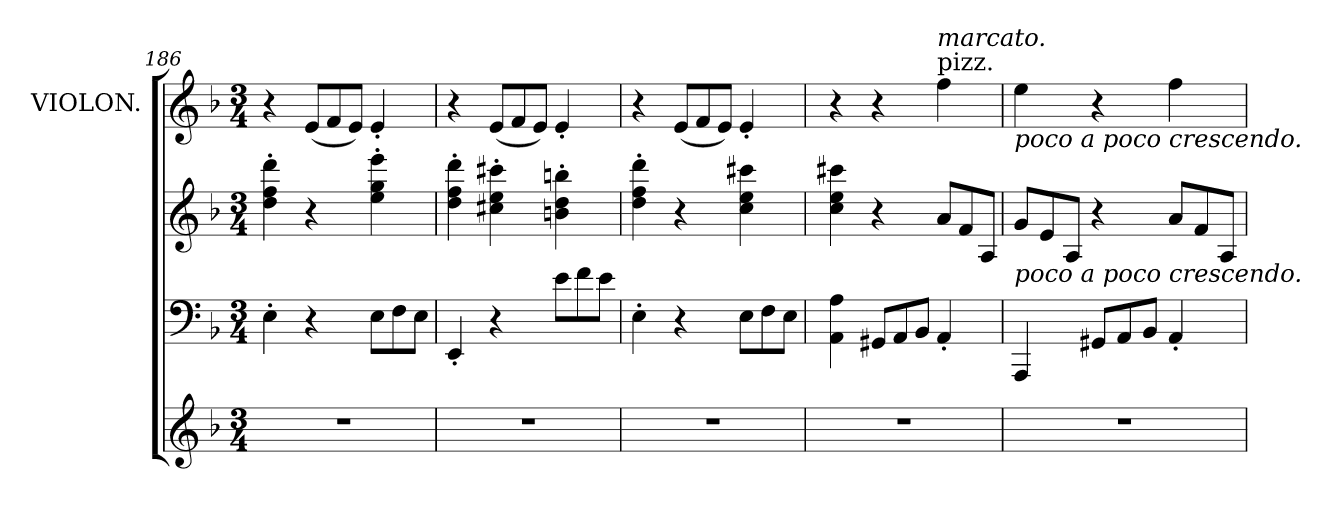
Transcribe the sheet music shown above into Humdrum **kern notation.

**kern	**kern	**kern	**kern
*part3	*part2	*part2	*part1
*staff4	*staff3	*staff2	*staff1
*	*	*	*I"VIOLON.
*clefG2	*clefF4	*clefG2	*clefG2
*k[b-]	*k[b-]	*k[b-]	*k[b-]
*F:	*F:	*F:	*F:
*M3/4	*M3/4	*M3/4	*M3/4
=186	=186	=186	=186
!LO:N:vis=1	!	!	!
2.r	4E'>\	4dd\'> 4ff\'> 4ddd\'>	4r
*	*	*	*Xtuplet
.	4r	4r	(<12e/L
.	.	.	12f/
.	.	.	12e/J)
*	*Xtuplet	*	*
.	12E\L	4ee\'> 4gg\'> 4eee\'>	4e'</
.	12F\	.	.
.	12E\J	.	.
=187	=187	=187	=187
!LO:N:vis=1	!	!	!
2.r	4EE'</	4dd\'> 4ff\'> 4ddd\'>	4r
.	4r	4cc#X\'> 4ee\'> 4ccc#X\'>	(<12e/L
.	.	.	12f/
.	.	.	12e/J)
.	12e\L	4bn\'> 4dd\'> 4bbn\'>	4e'</
.	12f\	.	.
.	12e\J	.	.
=188	=188	=188	=188
!LO:N:vis=1	!	!	!
2.r	4E'>\	4dd\'> 4ff\'> 4ddd\'>	4r
.	4r	4r	(<12e/L
.	.	.	12f/
.	.	.	12e/J)
.	12E\L	4cc\ 4ee\ 4ccc#X\	4e'</
.	12F\	.	.
.	12E\J	.	.
=189	=189	=189	=189
!LO:N:vis=1	!	!	!
2.r	4AA\ 4A\	4cc\ 4ee\ 4ccc#X\	4r
.	12GG#X</L	4r	4r
.	12AA</	.	.
.	12BB-</J	.	.
*	*	*Xtuplet	*
!	!	!	!LO:TX:a:t=pizz.
!	!	!	!LO:TX:a:i:t=marcato.
.	4AA'</	12a/L	4ff\
.	.	12f/	.
.	.	12A/J	.
=190	=190	=190	=190
!	!	!	!LO:TX:b:i:t=poco a poco crescendo.
!	!	!LO:TX:b:i:t=poco a poco crescendo.	!
!LO:N:vis=1	!	!	!
2.r	4AAA/	12g/L	4ee\
.	.	12e/	.
.	.	12A/J	.
.	12GG#X/L	4r	4r
.	12AA/	.	.
.	12BB-/J	.	.
.	4AA'</	12a/L	4ff\
.	.	12f/	.
.	.	12A/J	.
=	=	=	=
*-	*-	*-	*-
